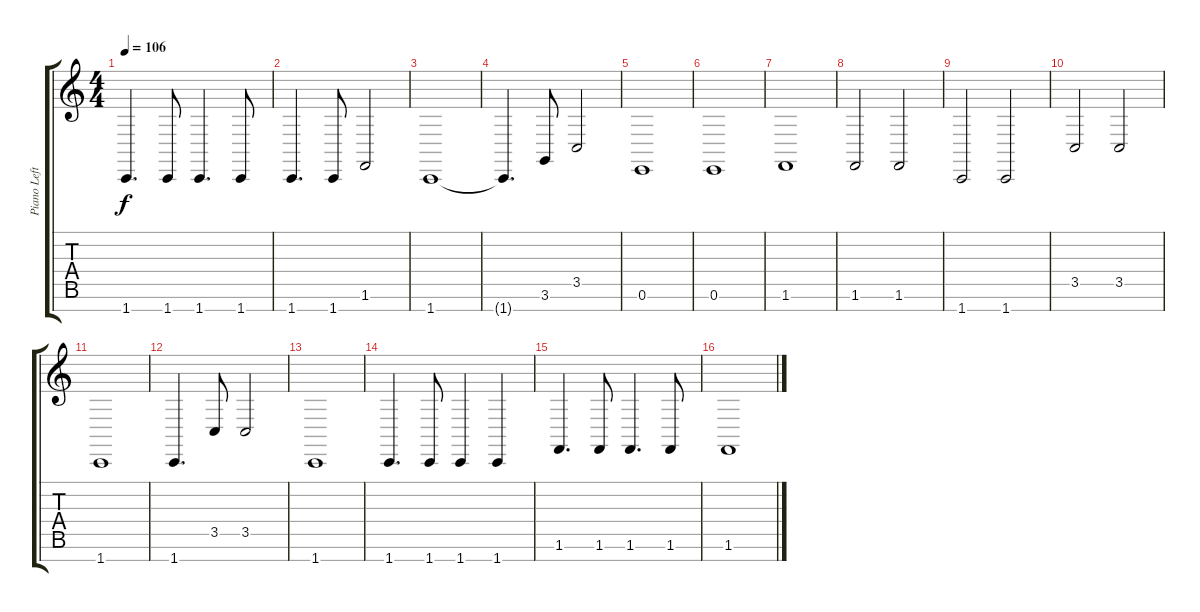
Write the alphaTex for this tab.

\track ("Piano Left Hand" "Piano Left") {instrument brightacousticpiano}
\staff {score tabs}
\tuning (E4 B3 G3 D3 A2 E2 B1) {hide}
\ts (4 4)
\tempo 106
\clef g2
\ks c
1.7.4{d dy f} 1.7.8 1.7.4{d} 1.7.8 |
1.7.4{d} 1.7.8 1.6.2 |
1.7.1 |
1.7{t}.4{d} 3.6.8 3.5.2 |
0.6.1 |
0.6.1 |
1.6.1 |
1.6.2 1.6.2 |
1.7.2 1.7.2 |
3.5.2 3.5.2 |
1.7.1 |
1.7.4{d} 3.5.8 3.5.2 |
1.7.1 |
1.7.4{d} 1.7.8 1.7.4 1.7.4 |
1.6.4{d} 1.6.8 1.6.4{d} 1.6.8 |
1.6.1
